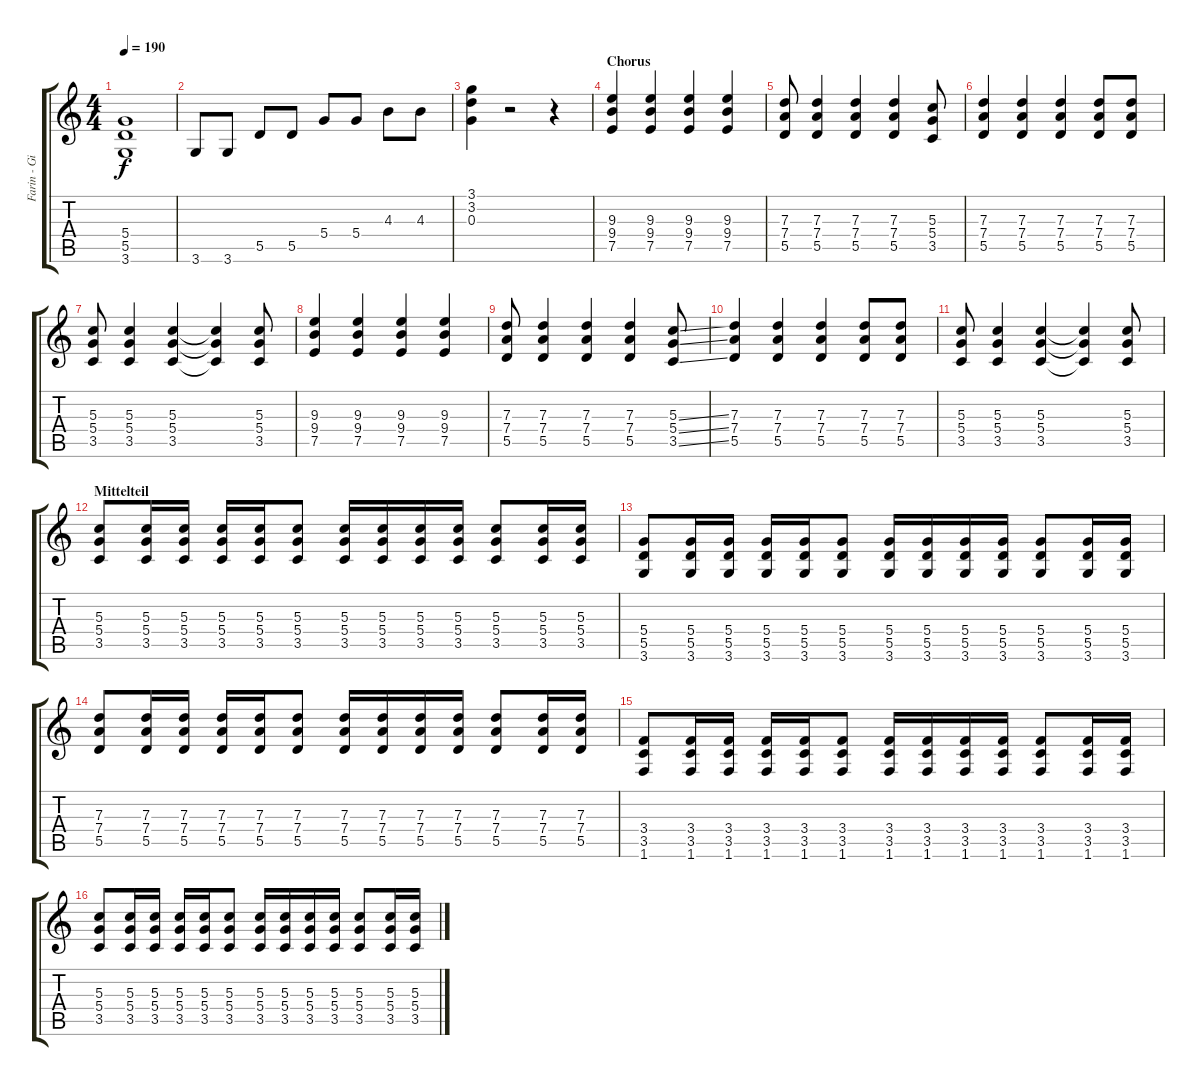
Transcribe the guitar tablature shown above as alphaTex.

\track ("Farin - Gitarre 1" "Farin - Gi") {instrument overdrivenguitar}
\staff {score tabs}
\tuning (E4 B3 G3 D3 A2 E2) {hide}
\ts (4 4)
\tempo 190
\clef g2
\ks c
(5.4 5.5 3.6).1{dy f} |
3.6.8 3.6.8 5.5.8 5.5.8 5.4.8 5.4.8 4.3.8 4.3.8 |
(3.1 3.2 0.3).4 r.2 r.4 |
\section ("" "Chorus")
(9.3 9.4 7.5).4 (9.3 9.4 7.5).4 (9.3 9.4 7.5).4 (9.3 9.4 7.5).4 |
(7.3 7.4 5.5).8 (7.3 7.4 5.5).4 (7.3 7.4 5.5).4 (7.3 7.4 5.5).4 (5.3 5.4 3.5).8 |
(7.3 7.4 5.5).4 (7.3 7.4 5.5).4 (7.3 7.4 5.5).4 (7.3 7.4 5.5).8 (7.3 7.4 5.5).8 |
(5.3 5.4 3.5).8 (5.3 5.4 3.5).4 (5.3 5.4 3.5).4 (5.3{t} 5.4{t} 3.5{t}).4 (5.3 5.4 3.5).8 |
(9.3 9.4 7.5).4 (9.3 9.4 7.5).4 (9.3 9.4 7.5).4 (9.3 9.4 7.5).4 |
(7.3 7.4 5.5).8 (7.3 7.4 5.5).4 (7.3 7.4 5.5).4 (7.3 7.4 5.5).4 (5.3{ss} 5.4{ss} 3.5{ss}).8 |
(7.3 7.4 5.5).4 (7.3 7.4 5.5).4 (7.3 7.4 5.5).4 (7.3 7.4 5.5).8 (7.3 7.4 5.5).8 |
(5.3 5.4 3.5).8 (5.3 5.4 3.5).4 (5.3 5.4 3.5).4 (5.3{t} 5.4{t} 3.5{t}).4 (5.3 5.4 3.5).8 |
\section ("" "Mittelteil")
(5.3 5.4 3.5).8 (5.3 5.4 3.5).16 (5.3 5.4 3.5).16 (5.3 5.4 3.5).16 (5.3 5.4 3.5).16 (5.3 5.4 3.5).8 (5.3 5.4 3.5).16 (5.3 5.4 3.5).16 (5.3 5.4 3.5).16 (5.3 5.4 3.5).16 (5.3 5.4 3.5).8 (5.3 5.4 3.5).16 (5.3 5.4 3.5).16 |
(5.4 5.5 3.6).8 (5.4 5.5 3.6).16 (5.4 5.5 3.6).16 (5.4 5.5 3.6).16 (5.4 5.5 3.6).16 (5.4 5.5 3.6).8 (5.4 5.5 3.6).16 (5.4 5.5 3.6).16 (5.4 5.5 3.6).16 (5.4 5.5 3.6).16 (5.4 5.5 3.6).8 (5.4 5.5 3.6).16 (5.4 5.5 3.6).16 |
(7.3 7.4 5.5).8 (7.3 7.4 5.5).16 (7.3 7.4 5.5).16 (7.3 7.4 5.5).16 (7.3 7.4 5.5).16 (7.3 7.4 5.5).8 (7.3 7.4 5.5).16 (7.3 7.4 5.5).16 (7.3 7.4 5.5).16 (7.3 7.4 5.5).16 (7.3 7.4 5.5).8 (7.3 7.4 5.5).16 (7.3 7.4 5.5).16 |
(3.4 3.5 1.6).8 (3.4 3.5 1.6).16 (3.4 3.5 1.6).16 (3.4 3.5 1.6).16 (3.4 3.5 1.6).16 (3.4 3.5 1.6).8 (3.4 3.5 1.6).16 (3.4 3.5 1.6).16 (3.4 3.5 1.6).16 (3.4 3.5 1.6).16 (3.4 3.5 1.6).8 (3.4 3.5 1.6).16 (3.4 3.5 1.6).16 |
(5.3 5.4 3.5).8 (5.3 5.4 3.5).16 (5.3 5.4 3.5).16 (5.3 5.4 3.5).16 (5.3 5.4 3.5).16 (5.3 5.4 3.5).8 (5.3 5.4 3.5).16 (5.3 5.4 3.5).16 (5.3 5.4 3.5).16 (5.3 5.4 3.5).16 (5.3 5.4 3.5).8 (5.3 5.4 3.5).16 (5.3 5.4 3.5).16
